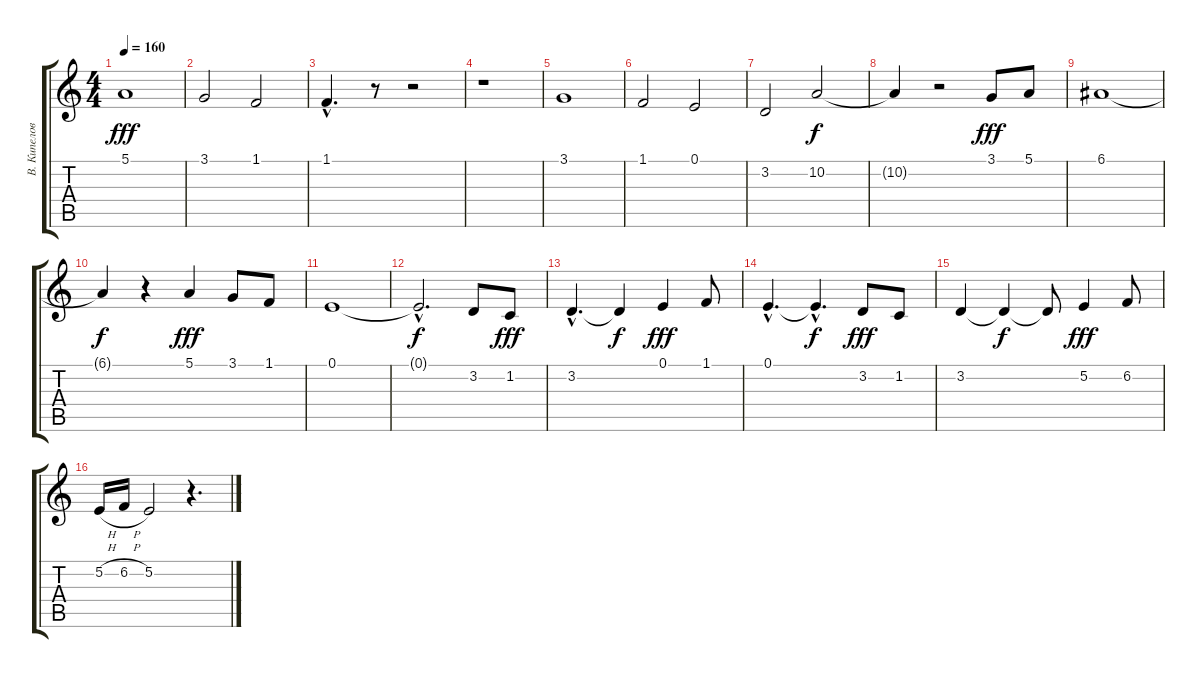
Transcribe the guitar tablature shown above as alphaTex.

\track ("B. Кипелов" "B. Кипелов") {instrument tenorsax}
\staff {score tabs}
\tuning (E4 B3 G3 D3 A2 E2) {hide}
\ts (4 4)
\tempo 160
\clef g2
\ks c
5.1.1{dy fff} |
3.1.2 1.1.2 |
1.1{hac}.4{d} r.8 r.2 |
r.1 |
3.1.1 |
1.1.2 0.1.2 |
3.2.2 10.2.2{dy f} |
10.2{t}.4 r.2 3.1.8{dy fff} 5.1.8 |
6.1.1 |
6.1{t}.4{dy f} r.4 5.1.4{dy fff} 3.1.8 1.1.8 |
0.1.1 |
0.1{hac t}.2{d dy f} 3.2.8 1.2.8{dy fff} |
3.2{hac}.4{d} 3.2{t}.4{dy f} 0.1.4{dy fff} 1.1.8 |
0.1{hac}.4{d} 0.1{hac t}.4{d dy f} 3.2.8{dy fff} 1.2.8 |
3.2.4 3.2{t}.4{dy f} 3.2{t}.8 5.2.4{dy fff} 6.2.8 |
5.2{h}.16 6.2{h}.16 5.2.2 r.4{d}
